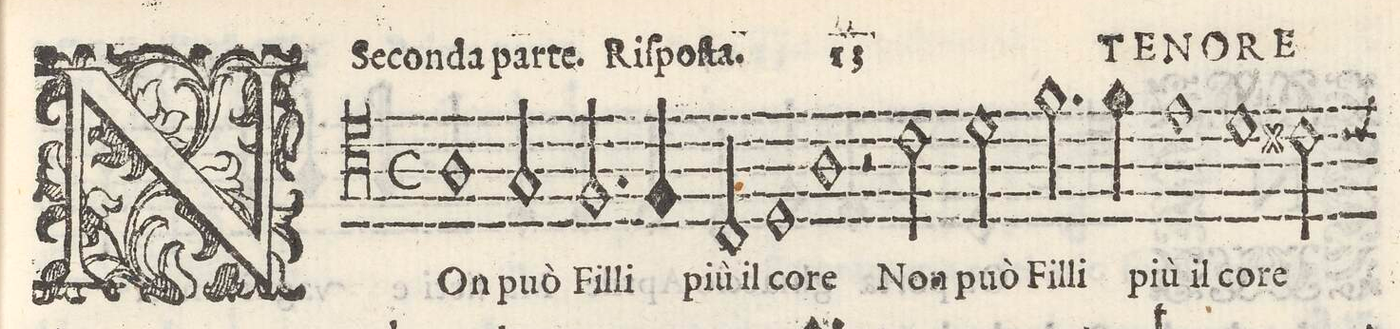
**kern	**text
*I"Tenore	*
*clefC4	*
*k[]	*
*M2/1	*
1A	NOn
2G/	puo
2.F/	Fil-
=2-	=2-
4F/	-li
2C/	piu il
1D	co-
=3-	=3-
1A	-re
2r	.
2c\	Non
=4-	=4-
2d\	puo
2.f\	Fil-
4f\	-li
1e\	piu il
=5-	=5-
1d	co-
2c#X\	-re
=6-	=6-
0r	.
=7-	=7-
4r	.
*-	*-
